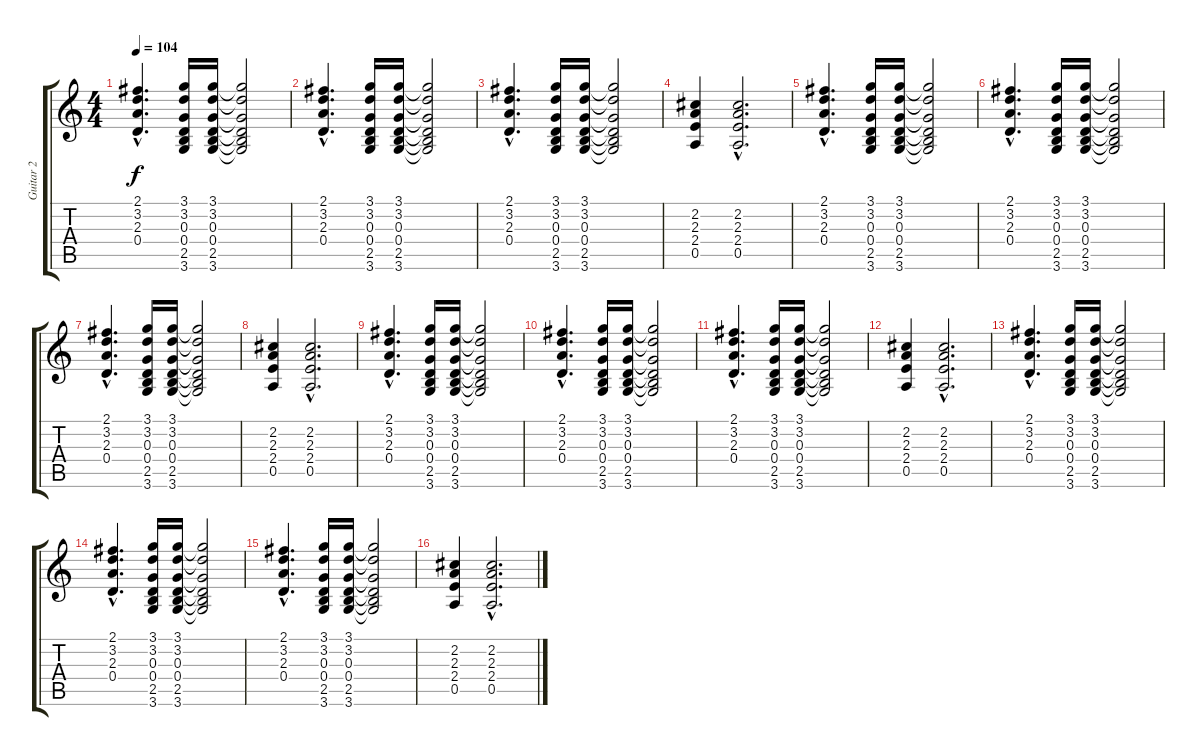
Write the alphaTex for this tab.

\track ("Guitar 2" "Guitar 2") {instrument distortionguitar}
\staff {score tabs}
\tuning (E4 B3 G3 D3 A2 E2) {hide}
\ts (4 4)
\tempo 104
\clef g2
\ks c
(2.1{hac} 3.2{hac} 2.3{hac} 0.4{hac}).4{d dy f} (3.1 3.2 0.3 0.4 2.5 3.6).16 (3.1 3.2 0.3 0.4 2.5 3.6).16 (3.1{t} 3.2{t} 0.3{t} 0.4{t} 2.5{t} 3.6{t}).2 |
(2.1{hac} 3.2{hac} 2.3{hac} 0.4{hac}).4{d} (3.1 3.2 0.3 0.4 2.5 3.6).16 (3.1 3.2 0.3 0.4 2.5 3.6).16 (3.1{t} 3.2{t} 0.3{t} 0.4{t} 2.5{t} 3.6{t}).2 |
(2.1{hac} 3.2{hac} 2.3{hac} 0.4{hac}).4{d} (3.1 3.2 0.3 0.4 2.5 3.6).16 (3.1 3.2 0.3 0.4 2.5 3.6).16 (3.1{t} 3.2{t} 0.3{t} 0.4{t} 2.5{t} 3.6{t}).2 |
(2.2 2.3 2.4 0.5).4 (2.2{hac} 2.3{hac} 2.4{hac} 0.5{hac}).2{d} |
(2.1{hac} 3.2{hac} 2.3{hac} 0.4{hac}).4{d} (3.1 3.2 0.3 0.4 2.5 3.6).16 (3.1 3.2 0.3 0.4 2.5 3.6).16 (3.1{t} 3.2{t} 0.3{t} 0.4{t} 2.5{t} 3.6{t}).2 |
(2.1{hac} 3.2{hac} 2.3{hac} 0.4{hac}).4{d} (3.1 3.2 0.3 0.4 2.5 3.6).16 (3.1 3.2 0.3 0.4 2.5 3.6).16 (3.1{t} 3.2{t} 0.3{t} 0.4{t} 2.5{t} 3.6{t}).2 |
(2.1{hac} 3.2{hac} 2.3{hac} 0.4{hac}).4{d} (3.1 3.2 0.3 0.4 2.5 3.6).16 (3.1 3.2 0.3 0.4 2.5 3.6).16 (3.1{t} 3.2{t} 0.3{t} 0.4{t} 2.5{t} 3.6{t}).2 |
(2.2 2.3 2.4 0.5).4 (2.2{hac} 2.3{hac} 2.4{hac} 0.5{hac}).2{d} |
(2.1{hac} 3.2{hac} 2.3{hac} 0.4{hac}).4{d} (3.1 3.2 0.3 0.4 2.5 3.6).16 (3.1 3.2 0.3 0.4 2.5 3.6).16 (3.1{t} 3.2{t} 0.3{t} 0.4{t} 2.5{t} 3.6{t}).2 |
(2.1{hac} 3.2{hac} 2.3{hac} 0.4{hac}).4{d} (3.1 3.2 0.3 0.4 2.5 3.6).16 (3.1 3.2 0.3 0.4 2.5 3.6).16 (3.1{t} 3.2{t} 0.3{t} 0.4{t} 2.5{t} 3.6{t}).2 |
(2.1{hac} 3.2{hac} 2.3{hac} 0.4{hac}).4{d} (3.1 3.2 0.3 0.4 2.5 3.6).16 (3.1 3.2 0.3 0.4 2.5 3.6).16 (3.1{t} 3.2{t} 0.3{t} 0.4{t} 2.5{t} 3.6{t}).2 |
(2.2 2.3 2.4 0.5).4 (2.2{hac} 2.3{hac} 2.4{hac} 0.5{hac}).2{d} |
(2.1{hac} 3.2{hac} 2.3{hac} 0.4{hac}).4{d} (3.1 3.2 0.3 0.4 2.5 3.6).16 (3.1 3.2 0.3 0.4 2.5 3.6).16 (3.1{t} 3.2{t} 0.3{t} 0.4{t} 2.5{t} 3.6{t}).2 |
(2.1{hac} 3.2{hac} 2.3{hac} 0.4{hac}).4{d} (3.1 3.2 0.3 0.4 2.5 3.6).16 (3.1 3.2 0.3 0.4 2.5 3.6).16 (3.1{t} 3.2{t} 0.3{t} 0.4{t} 2.5{t} 3.6{t}).2 |
(2.1{hac} 3.2{hac} 2.3{hac} 0.4{hac}).4{d} (3.1 3.2 0.3 0.4 2.5 3.6).16 (3.1 3.2 0.3 0.4 2.5 3.6).16 (3.1{t} 3.2{t} 0.3{t} 0.4{t} 2.5{t} 3.6{t}).2 |
(2.2 2.3 2.4 0.5).4 (2.2{hac} 2.3{hac} 2.4{hac} 0.5{hac}).2{d}
